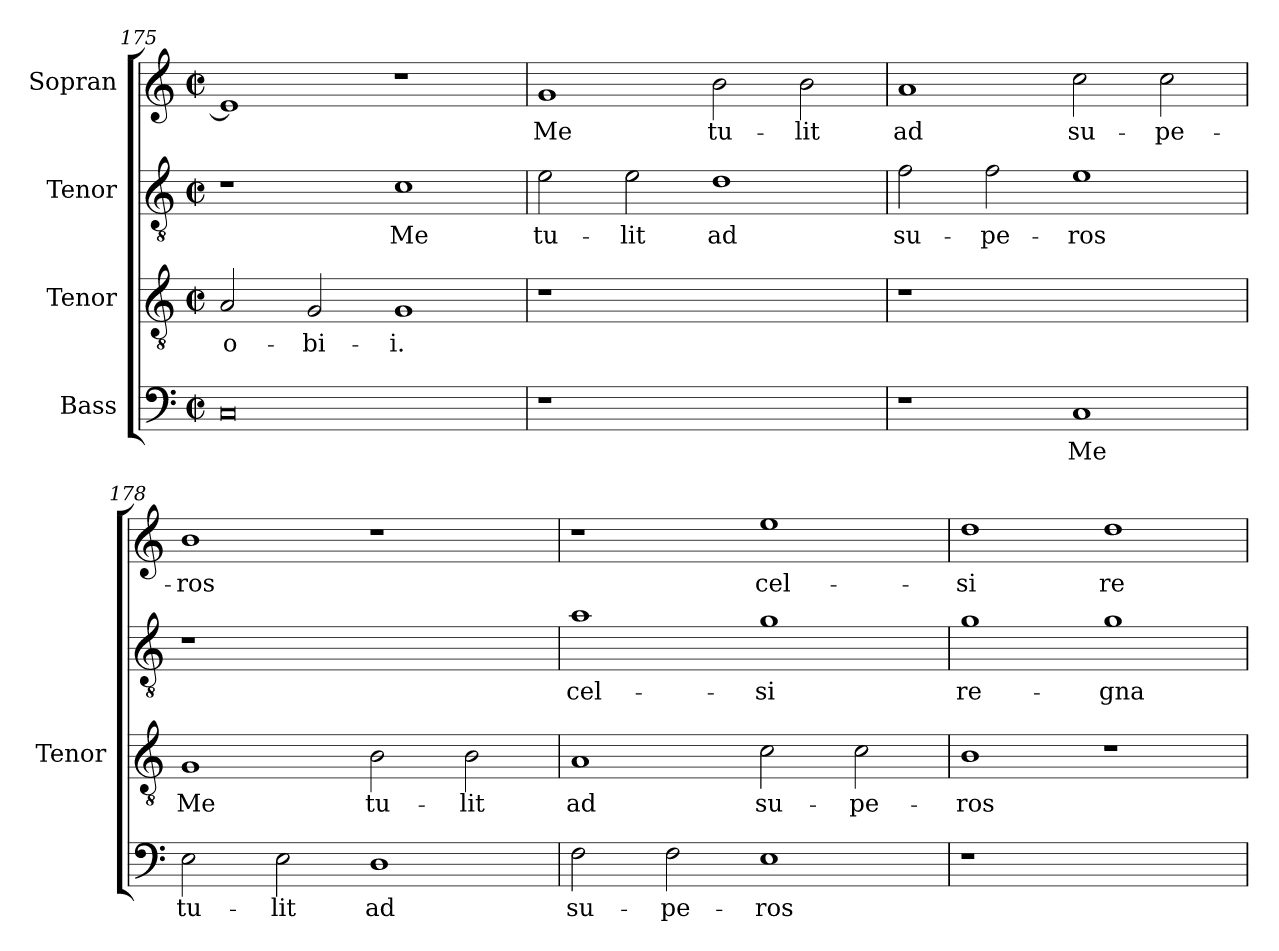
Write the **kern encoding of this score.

**kern	**text	**kern	**text	**kern	**text	**kern	**text
*part4	*part4	*part3	*part3	*part2	*part2	*part1	*part1
*staff4	*staff4	*staff3	*staff3	*staff2	*staff2	*staff1	*staff1
*I"Bass	*	*I"Tenor	*	*I"Tenor	*	*I"Sopran	*
*	*	*I'Tenor	*	*	*	*	*
*clefF4	*	*clefGv2	*	*clefGv2	*	*clefG2	*
*	*	*ITrd7c12	*	*ITrd7c12	*	*	*
*k[]	*	*k[]	*	*k[]	*	*k[]	*
*M2/2	*	*M2/2	*	*M2/2	*	*M2/2	*
*met(c|)	*	*met(c|)	*	*met(c|)	*	*met(c|)	*
=175	=175	=175	=175	=175	=175	=175	=175
!	!	!	!LO:LY:b:color=#000000	!	!	!	!
0Ci	.	2AAi/	o-	1r	.	1ei]	.
!	!	!	!LO:LY:b:color=#000000	!	!	!	!
.	.	2GGi/	-bi-	.	.	.	.
!	!	!	!LO:LY:b:color=#000000	!	!	!	!
!	!	!	!	!	!LO:LY:b:color=#000000	!	!
.	.	1GGi	-i.	1Ci	Me	1r	.
=176	=176	=176	=176	=176	=176	=176	=176
!LO:N:vis=1	!	!LO:N:vis=1	!	!	!	!	!
!	!	!	!	!	!LO:LY:b:color=#000000	!	!
!	!	!	!	!	!	!	!LO:LY:b:color=#000000
1r	.	1r	.	2Ei\	tu-	1gi	Me
!	!	!	!	!	!LO:LY:b:color=#000000	!	!
.	.	.	.	2Ei\	-lit	.	.
!	!	!	!	!	!LO:LY:b:color=#000000	!	!
!	!	!	!	!	!	!	!LO:LY:b:color=#000000
1ryy	.	1ryy	.	1Di	ad	2bi\	tu-
!	!	!	!	!	!	!	!LO:LY:b:color=#000000
.	.	.	.	.	.	2bi\	-lit
!!LO:PB:g=z
=177	=177	=177	=177	=177	=177	=177	=177
!	!	!LO:N:vis=1	!	!	!	!	!
!	!	!	!	!	!LO:LY:b:color=#000000	!	!
!	!	!	!	!	!	!	!LO:LY:b:color=#000000
1r	.	1r	.	2Fi\	su-	1ai	ad
!	!	!	!	!	!LO:LY:b:color=#000000	!	!
.	.	.	.	2Fi\	-pe-	.	.
!	!LO:LY:b:color=#000000	!	!	!	!	!	!
!	!	!	!	!	!LO:LY:b:color=#000000	!	!
!	!	!	!	!	!	!	!LO:LY:b:color=#000000
1Ci	Me	1ryy	.	1Ei	-ros	2cci\	su-
!	!	!	!	!	!	!	!LO:LY:b:color=#000000
.	.	.	.	.	.	2cci\	-pe-
=178	=178	=178	=178	=178	=178	=178	=178
!	!LO:LY:b:color=#000000	!	!	!	!	!	!
!	!	!	!LO:LY:b:color=#000000	!LO:N:vis=1	!	!	!
!	!	!	!	!	!	!	!LO:LY:b:color=#000000
2Ei\	tu-	1GGi	Me	1r	.	1bi	-ros
!	!LO:LY:b:color=#000000	!	!	!	!	!	!
2Ei\	-lit	.	.	.	.	.	.
!	!LO:LY:b:color=#000000	!	!	!	!	!	!
!	!	!	!LO:LY:b:color=#000000	!	!	!	!
1Di	ad	2BBi\	tu-	1ryy	.	1r	.
!	!	!	!LO:LY:b:color=#000000	!	!	!	!
.	.	2BBi\	-lit	.	.	.	.
=179	=179	=179	=179	=179	=179	=179	=179
!	!LO:LY:b:color=#000000	!	!	!	!	!	!
!	!	!	!LO:LY:b:color=#000000	!	!	!	!
!	!	!	!	!	!LO:LY:b:color=#000000	!	!
2Fi\	su-	1AAi	ad	1Ai	cel-	1r	.
!	!LO:LY:b:color=#000000	!	!	!	!	!	!
2Fi\	-pe-	.	.	.	.	.	.
!	!LO:LY:b:color=#000000	!	!	!	!	!	!
!	!	!	!LO:LY:b:color=#000000	!	!	!	!
!	!	!	!	!	!LO:LY:b:color=#000000	!	!
!	!	!	!	!	!	!	!LO:LY:b:color=#000000
1Ei	-ros	2Ci\	su-	1Gi	-si	1eei	cel-
!	!	!	!LO:LY:b:color=#000000	!	!	!	!
.	.	2Ci\	-pe-	.	.	.	.
=180	=180	=180	=180	=180	=180	=180	=180
!LO:N:vis=1	!	!	!	!	!	!	!
!	!	!	!LO:LY:b:color=#000000	!	!	!	!
!	!	!	!	!	!LO:LY:b:color=#000000	!	!
!	!	!	!	!	!	!	!LO:LY:b:color=#000000
1r	.	1BBi	-ros	1Gi	re-	1ddi	-si
!	!	!	!	!	!LO:LY:b:color=#000000	!	!
!	!	!	!	!	!	!	!LO:LY:b:color=#000000
1ryy	.	1r	.	1Gi	-gna-	1ddi	re-
=	=	=	=	=	=	=	=
*-	*-	*-	*-	*-	*-	*-	*-
